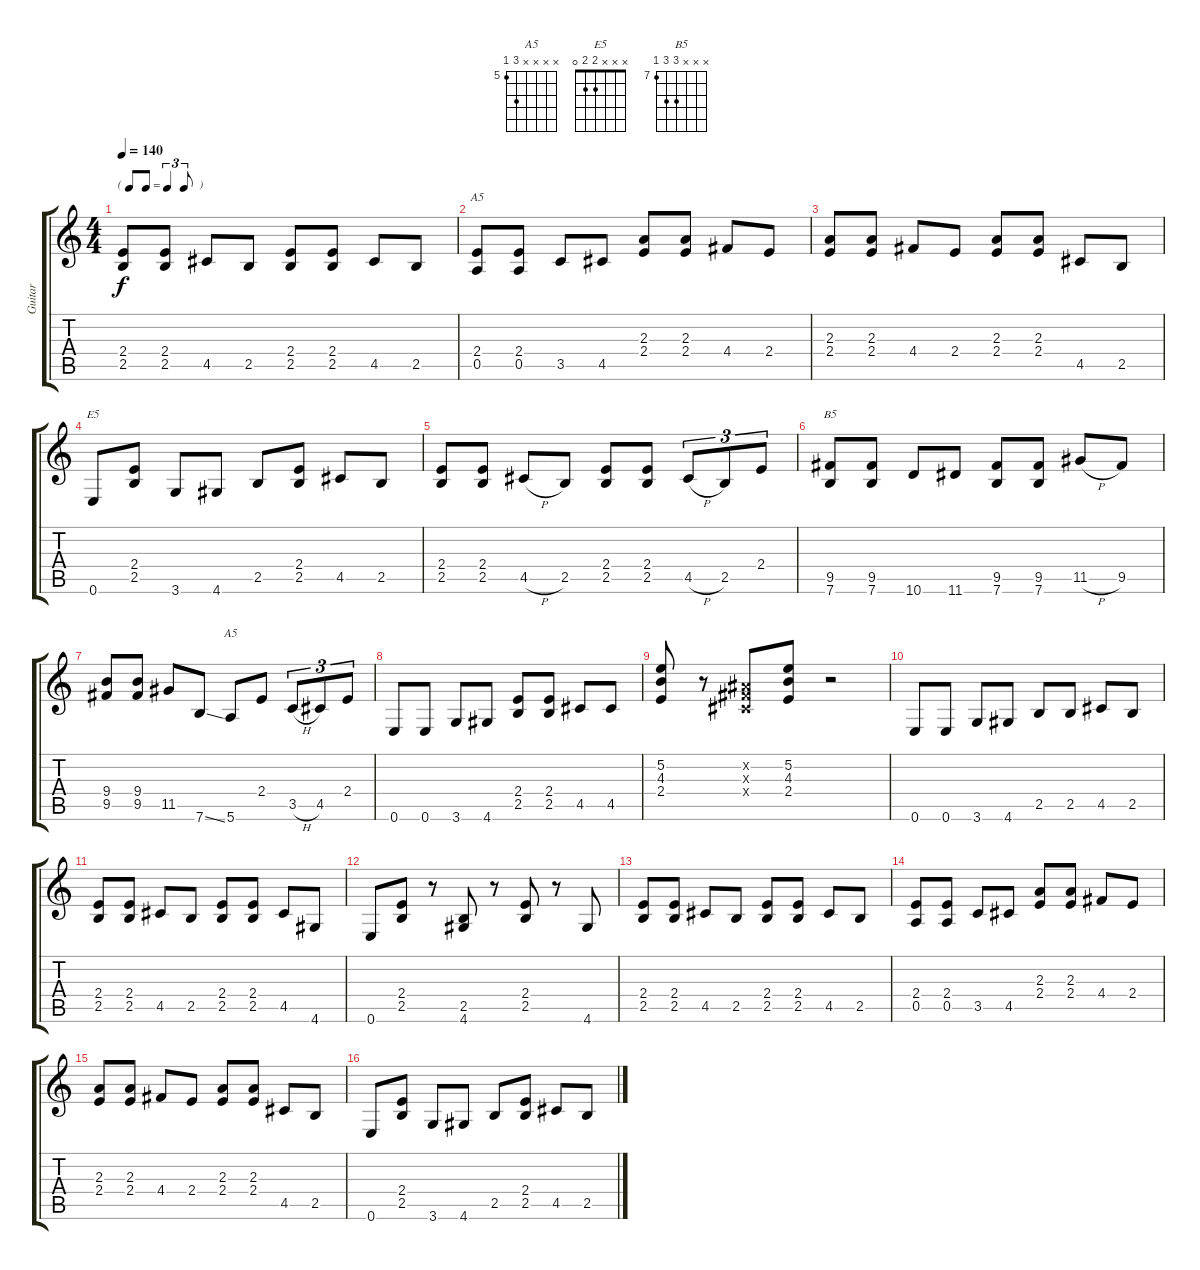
\track ("Guitar " "Guitar ") {instrument acousticguitarsteel}
\staff {score tabs}
\tuning (E4 B3 G3 D3 A2 E2) {hide}
\chord ("A5" x x 2 2 0 x)
\chord ("E5" x x x 2 2 0)
\chord ("B5" x x x 9 9 7) {firstfret 7}
\chord ("A5" x x x x 7 5) {firstfret 5}
\ts (4 4)
\tf triplet8th
\tempo 140
\clef g2
\ks c
(2.4 2.5).8{dy f} (2.4 2.5).8 4.5.8 2.5.8 (2.4 2.5).8 (2.4 2.5).8 4.5.8 2.5.8 |
(2.4 0.5).8{ch "A5"} (2.4 0.5).8 3.5.8 4.5.8 (2.3 2.4).8 (2.3 2.4).8 4.4.8 2.4.8 |
(2.3 2.4).8 (2.3 2.4).8 4.4.8 2.4.8 (2.3 2.4).8 (2.3 2.4).8 4.5.8 2.5.8 |
0.6.8{ch "E5"} (2.4 2.5).8 3.6.8 4.6.8 2.5.8 (2.4 2.5).8 4.5.8 2.5.8 |
(2.4 2.5).8 (2.4 2.5).8 4.5{h}.8 2.5.8 (2.4 2.5).8 (2.4 2.5).8 4.5{h}.8{tu (3 2)} 2.5.8{tu (3 2)} 2.4.8{tu (3 2)} |
(9.5 7.6).8{ch "B5"} (9.5 7.6).8 10.6.8 11.6.8 (9.5 7.6).8 (9.5 7.6).8 11.5{h}.8 9.5.8 |
(9.4 9.5).8 (9.4 9.5).8 11.5.8 7.6{ss}.8 5.6.8{ch "A5"} 2.4.8 3.5{h}.8{tu (3 2)} 4.5.8{tu (3 2)} 2.4.8{tu (3 2)} |
0.6.8 0.6.8 3.6.8 4.6.8 (2.4 2.5).8 (2.4 2.5).8 4.5.8 4.5.8 |
(5.2 4.3 2.4).8 r.8 (-1.2{x} -1.3{x} -1.4{x}).8 (5.2 4.3 2.4).8 r.2 |
0.6.8 0.6.8 3.6.8 4.6.8 2.5.8 2.5.8 4.5.8 2.5.8 |
(2.4 2.5).8 (2.4 2.5).8 4.5.8 2.5.8 (2.4 2.5).8 (2.4 2.5).8 4.5.8 4.6.8 |
0.6.8 (2.4 2.5).8 r.8 (2.5 4.6).8 r.8 (2.4 2.5).8 r.8 4.6.8 |
(2.4 2.5).8 (2.4 2.5).8 4.5.8 2.5.8 (2.4 2.5).8 (2.4 2.5).8 4.5.8 2.5.8 |
(2.4 0.5).8 (2.4 0.5).8 3.5.8 4.5.8 (2.3 2.4).8 (2.3 2.4).8 4.4.8 2.4.8 |
(2.3 2.4).8 (2.3 2.4).8 4.4.8 2.4.8 (2.3 2.4).8 (2.3 2.4).8 4.5.8 2.5.8 |
0.6.8 (2.4 2.5).8 3.6.8 4.6.8 2.5.8 (2.4 2.5).8 4.5.8 2.5.8
